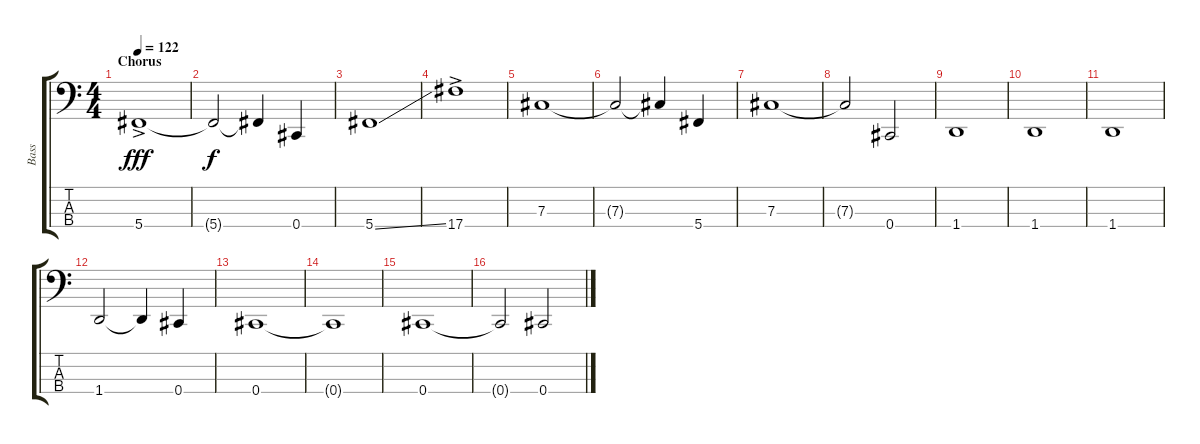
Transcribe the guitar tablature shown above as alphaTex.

\track ("Bass" "Bass") {instrument electricbassfinger}
\staff {score tabs}
\tuning (E2 B1 Gb1 Db1) {hide}
\ts (4 4)
\section ("" "Chorus")
\tempo 122
\clef f4
\ks c
5.4{ac}.1{dy fff} |
5.4{t}.2{dy f} 5.4{t}.4 0.4.4 |
5.4{ss}.1 |
17.4{ac}.1 |
7.3.1 |
7.3{t}.2 7.3{t}.4 5.4.4 |
7.3.1 |
7.3{t}.2 0.4.2 |
1.4.1 |
1.4.1 |
1.4.1 |
1.4.2 1.4{t}.4 0.4.4 |
0.4.1 |
0.4{t}.1 |
0.4.1 |
0.4{t}.2 0.4.2
